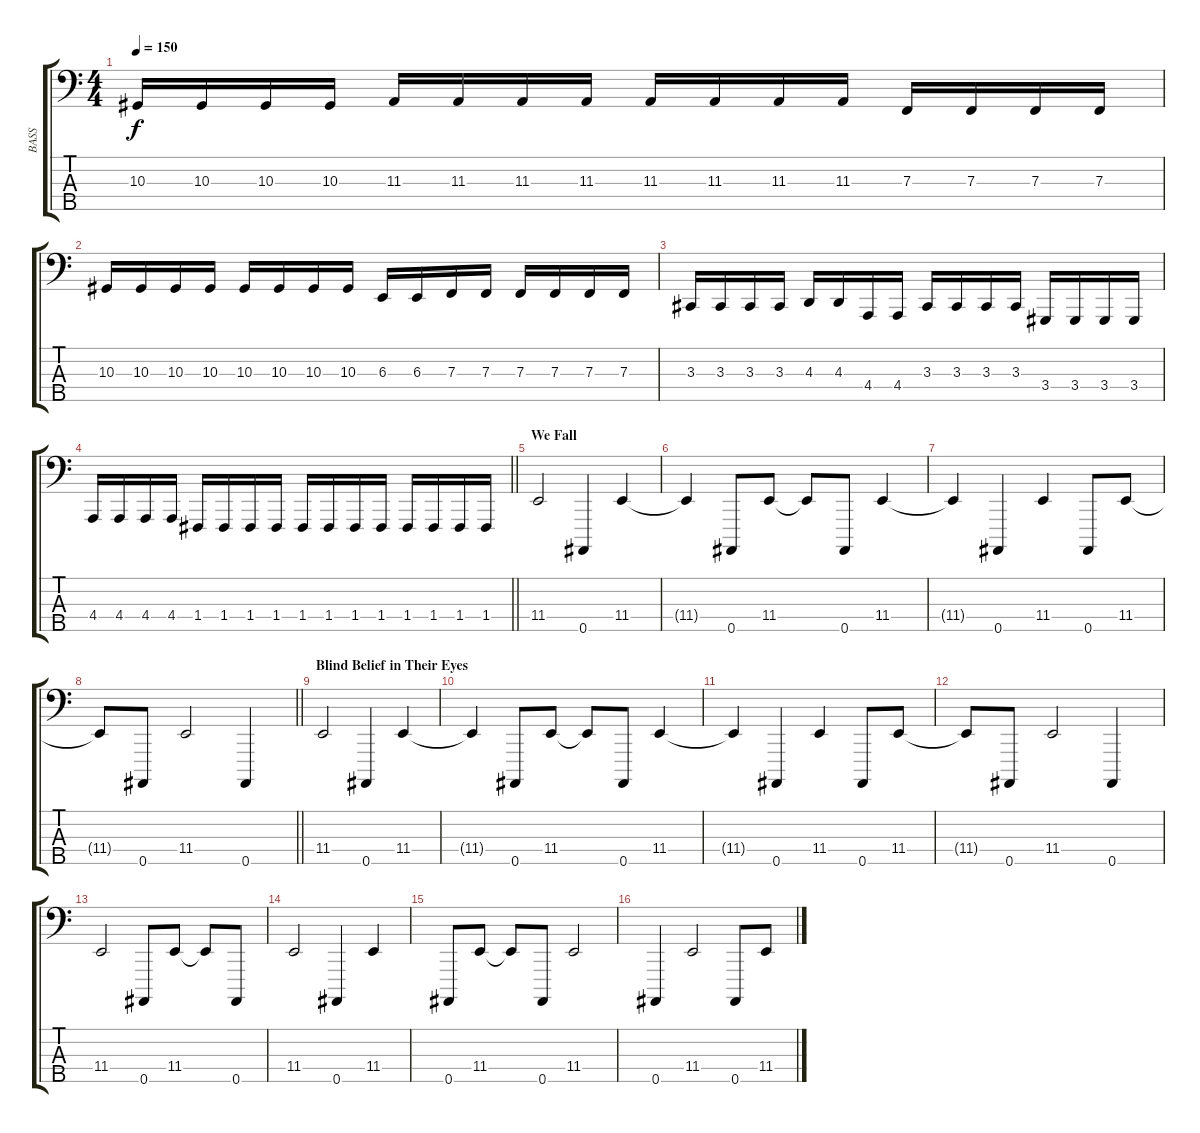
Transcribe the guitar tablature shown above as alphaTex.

\track ("BASS" "BASS") {instrument lead1square}
\staff {score tabs}
\tuning (Ab2 Eb2 Bb1 F1 Bb0) {hide}
\ts (4 4)
\tempo 150
\clef f4
\ks c
10.3.16{dy f} 10.3.16 10.3.16 10.3.16 11.3.16 11.3.16 11.3.16 11.3.16 11.3.16 11.3.16 11.3.16 11.3.16 7.3.16 7.3.16 7.3.16 7.3.16 |
10.3.16 10.3.16 10.3.16 10.3.16 10.3.16 10.3.16 10.3.16 10.3.16 6.3.16 6.3.16 7.3.16 7.3.16 7.3.16 7.3.16 7.3.16 7.3.16 |
3.3.16 3.3.16 3.3.16 3.3.16 4.3.16 4.3.16 4.4.16 4.4.16 3.3.16 3.3.16 3.3.16 3.3.16 3.4.16 3.4.16 3.4.16 3.4.16 |
\barLineRight lightlight
4.4.16 4.4.16 4.4.16 4.4.16 1.4.16 1.4.16 1.4.16 1.4.16 1.4.16 1.4.16 1.4.16 1.4.16 1.4.16 1.4.16 1.4.16 1.4.16 |
\section ("" "We Fall")
11.4.2 0.5.4 11.4.4 |
11.4{t}.4 0.5.8 11.4.8 11.4{t}.8 0.5.8 11.4.4 |
11.4{t}.4 0.5.4 11.4.4 0.5.8 11.4.8 |
\barLineRight lightlight
11.4{t}.8 0.5.8 11.4.2 0.5.4 |
\section ("" "Blind Belief in Their Eyes")
11.4.2 0.5.4 11.4.4 |
11.4{t}.4 0.5.8 11.4.8 11.4{t}.8 0.5.8 11.4.4 |
11.4{t}.4 0.5.4 11.4.4 0.5.8 11.4.8 |
11.4{t}.8 0.5.8 11.4.2 0.5.4 |
11.4.2 0.5.8 11.4.8 11.4{t}.8 0.5.8 |
11.4.2 0.5.4 11.4.4 |
0.5.8 11.4.8 11.4{t}.8 0.5.8 11.4.2 |
0.5.4 11.4.2 0.5.8 11.4.8
